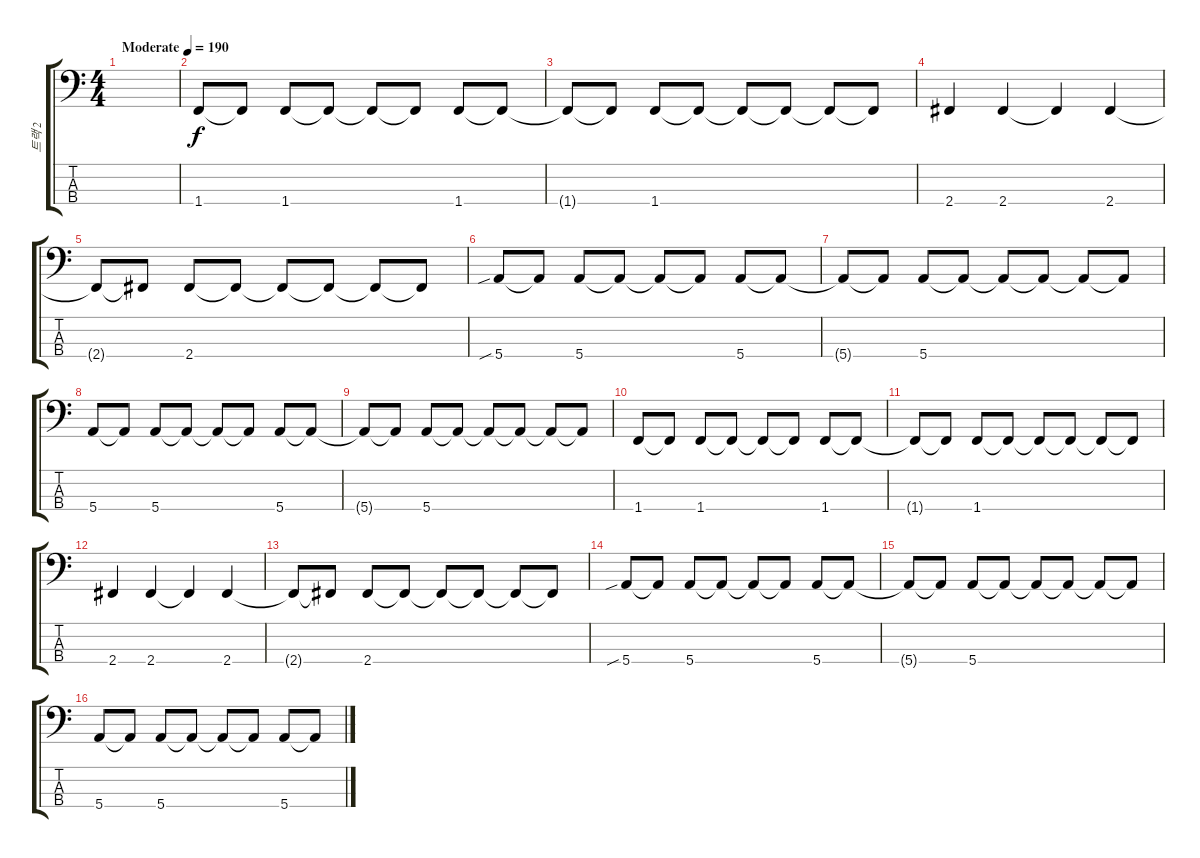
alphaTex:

\track ("트랙 2" "트랙 2") {instrument electricbassfinger}
\staff {score tabs}
\tuning (G2 D2 A1 E1) {hide}
\ts (4 4)
\tempo (190 "Moderate")
\clef f4
\ks c
|
1.4.8 1.4{t}.8 1.4.8 1.4{t}.8 1.4{t}.8 1.4{t}.8 1.4.8 1.4{t}.8 |
1.4{t}.8 1.4{t}.8 1.4.8 1.4{t}.8 1.4{t}.8 1.4{t}.8 1.4{t}.8 1.4{t}.8 |
2.4.4 2.4.4 2.4{t}.4 2.4.4 |
2.4{t}.8 2.4{t}.8 2.4.8 2.4{t}.8 2.4{t}.8 2.4{t}.8 2.4{t}.8 2.4{t}.8 |
5.4{sib}.8 5.4{t}.8 5.4.8 5.4{t}.8 5.4{t}.8 5.4{t}.8 5.4.8 5.4{t}.8 |
5.4{t}.8 5.4{t}.8 5.4.8 5.4{t}.8 5.4{t}.8 5.4{t}.8 5.4{t}.8 5.4{t}.8 |
5.4.8 5.4{t}.8 5.4.8 5.4{t}.8 5.4{t}.8 5.4{t}.8 5.4.8 5.4{t}.8 |
5.4{t}.8 5.4{t}.8 5.4.8 5.4{t}.8 5.4{t}.8 5.4{t}.8 5.4{t}.8 5.4{t}.8 |
1.4.8 1.4{t}.8 1.4.8 1.4{t}.8 1.4{t}.8 1.4{t}.8 1.4.8 1.4{t}.8 |
1.4{t}.8 1.4{t}.8 1.4.8 1.4{t}.8 1.4{t}.8 1.4{t}.8 1.4{t}.8 1.4{t}.8 |
2.4.4 2.4.4 2.4{t}.4 2.4.4 |
2.4{t}.8 2.4{t}.8 2.4.8 2.4{t}.8 2.4{t}.8 2.4{t}.8 2.4{t}.8 2.4{t}.8 |
5.4{sib}.8 5.4{t}.8 5.4.8 5.4{t}.8 5.4{t}.8 5.4{t}.8 5.4.8 5.4{t}.8 |
5.4{t}.8 5.4{t}.8 5.4.8 5.4{t}.8 5.4{t}.8 5.4{t}.8 5.4{t}.8 5.4{t}.8 |
5.4.8 5.4{t}.8 5.4.8 5.4{t}.8 5.4{t}.8 5.4{t}.8 5.4.8 5.4{t}.8
